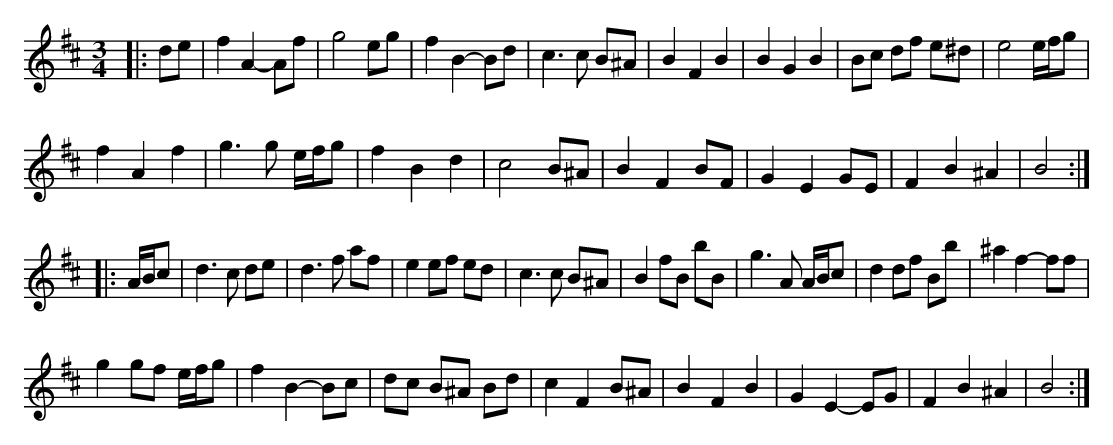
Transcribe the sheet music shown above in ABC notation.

X:1
M:3/4
K:Bmin
|:de|f2 A2- Af|g4 eg|f2 B2- Bd|c3 c B^A|B2 F2 B2|B2 G2 B2|Bc df e^d|e4 e/f/g|
f2 A2 f2|g3 g e/f/g|f2 B2 d2|c4 B^A|B2 F2 BF|G2 E2 GE|F2 B2 ^A2|B4:|
|:A/B/c|d3 c de|d3 f af|e2 ef ed|c3 c B^A|B2 fB bB|g3 A A/B/c|d2 df Bb|^a2 f2- ff|
g2 gf e/f/g|f2 B2- Bc|dc B^A Bd|c2 F2 B^A|B2 F2 B2|G2 E2- EG|F2 B2 ^A2|B4:|
